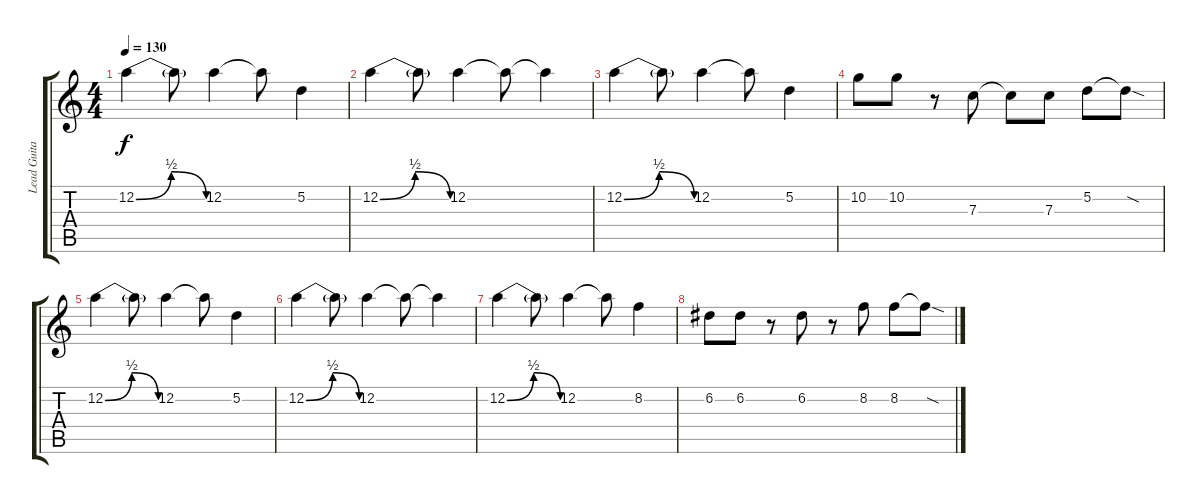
\track ("Lead Guitar" "Lead Guita") {instrument distortionguitar}
\staff {score tabs}
\tuning (D4 A3 F3 C3 G2 C2) {hide}
\ts (4 4)
\tempo 130
\clef g2
\ks c
12.2{be (bendrelease 0 0 15 2 45 2 60 0)}.4{dy f} 12.2{t}.8 12.2.4 12.2{t}.8 5.2.4 |
12.2{be (bendrelease 0 0 15 2 45 2 60 0)}.4 12.2{t}.8 12.2.4 12.2{t}.8 12.2{t}.4 |
12.2{be (bendrelease 0 0 15 2 45 2 60 0)}.4 12.2{t}.8 12.2.4 12.2{t}.8 5.2.4 |
10.2.8 10.2.8 r.8 7.3.8 7.3{t}.8 7.3.8 5.2.8 5.2{sod t}.8 |
12.2{be (bendrelease 0 0 15 2 45 2 60 0)}.4 12.2{t}.8 12.2.4 12.2{t}.8 5.2.4 |
12.2{be (bendrelease 0 0 15 2 45 2 60 0)}.4 12.2{t}.8 12.2.4 12.2{t}.8 12.2{t}.4 |
12.2{be (bendrelease 0 0 15 2 45 2 60 0)}.4 12.2{t}.8 12.2.4 12.2{t}.8 8.2.4 |
6.2.8 6.2.8 r.8 6.2.8 r.8 8.2.8 8.2.8 8.2{sod t}.8
